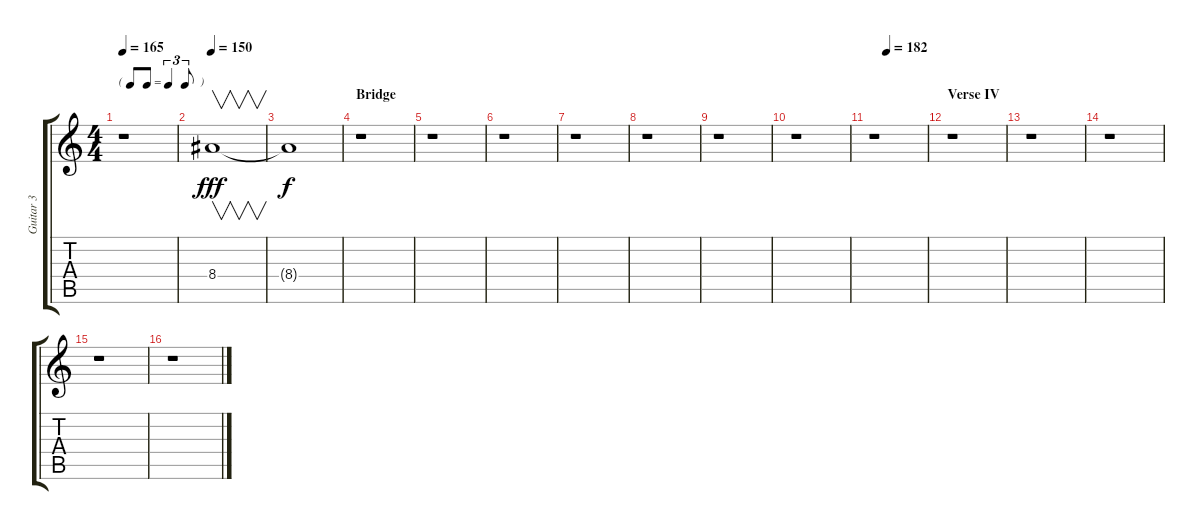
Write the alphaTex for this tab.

\track ("Guitar 3" "Guitar 3") {instrument distortionguitar}
\staff {score tabs}
\tuning (E4 B3 G3 D3 A2 E2) {hide}
\ts (4 4)
\tf triplet8th
\tempo 165
\clef g2
\ks c
r.1{dy fff} |
\tempo 150
8.4.1{v} |
8.4{t}.1{dy f} |
\section ("" "Bridge")
r.1 |
r.1 |
r.1 |
r.1 |
r.1 |
r.1 |
r.1 |
\tempo (182 0.25)
r.1 |
\section ("" "Verse IV")
r.1 |
r.1 |
r.1 |
r.1 |
r.1
